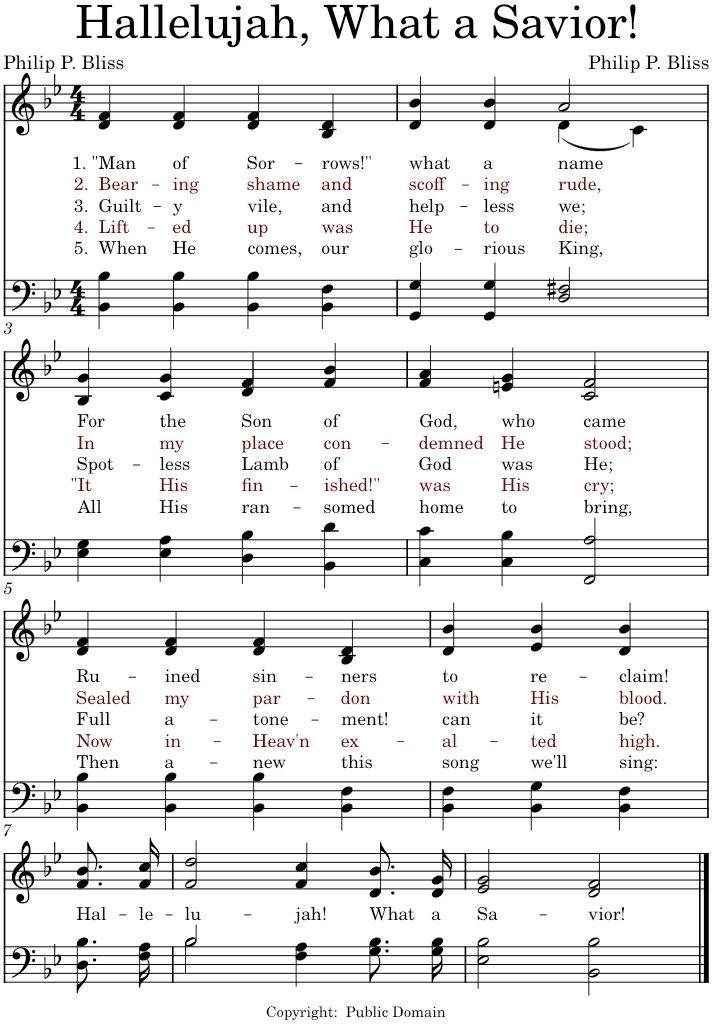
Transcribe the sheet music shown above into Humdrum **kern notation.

**kern	**kern	**text	**text	**text	**text	**text
*part2	*part1	*part1	*part1	*part1	*part1	*part1
*staff2	*staff1	*staff1	*staff1	*staff1	*staff1	*staff1
*I"Piano	*I"Piano	*	*	*	*	*
*I'Pno	*I'Pno	*	*	*	*	*
*clefF4	*clefG2	*	*	*	*	*
*k[b-e-]	*k[b-e-]	*	*	*	*	*
*M4/4	*M4/4	*	*	*	*	*
=1	=1	=1	=1	=1	=1	=1
!	!	!LO:LY:b	!LO:LY:b:color=#780000	!LO:LY:b	!LO:LY:b:color=#780000	!LO:LY:b
4BB-\ 4B-\	4d/ 4f/	1. "Man	2. Bear-	3. Guilt-	4. Lift-	5. When
!	!	!LO:LY:b	!LO:LY:b:color=#780000	!LO:LY:b	!LO:LY:b:color=#780000	!LO:LY:b
4BB-\ 4B-\	4d/ 4f/	of	-ing	-y	-ed	He
!	!	!LO:LY:b	!LO:LY:b:color=#780000	!LO:LY:b	!LO:LY:b:color=#780000	!LO:LY:b
4BB-\ 4B-\	4d/ 4f/	Sor-	shame	vile,	up	comes,
!	!	!LO:LY:b	!LO:LY:b:color=#780000	!LO:LY:b	!LO:LY:b:color=#780000	!LO:LY:b
4BB-\ 4F\	4B-/ 4d/	-rows!"	and	and	was	our
=2	=2	=2	=2	=2	=2	=2
*^	*	*	*	*	*	*
!	!	!	!LO:LY:b	!LO:LY:b:color=#780000	!LO:LY:b	!LO:LY:b:color=#780000	!LO:LY:b
*	*	*^	*	*	*	*	*
4G/	4GG/	4d/ 4b-/	2ryy	what	scoff-	help-	He	glo-
!	!	!	!	!LO:LY:b	!LO:LY:b:color=#780000	!LO:LY:b	!LO:LY:b:color=#780000	!LO:LY:b
4G/	4GG/	4d/ 4b-/	.	a	-ing	-less	to	-rious
!	!	!	!	!LO:LY:b	!LO:LY:b:color=#780000	!LO:LY:b	!LO:LY:b:color=#780000	!LO:LY:b
2D/ 2F#X/	2ryy	2a/	(4d\	name	rude,	we;	die;	King,
.	.	.	4c\)	.	.	.	.	.
*v	*v	*	*	*	*	*	*	*
!!LO:LB:g=z	!!
=3	=3	=3	=3	=3	=3	=3	=3
!	!	!	!LO:LY:b	!LO:LY:b:color=#780000	!LO:LY:b	!LO:LY:b:color=#780000	!LO:LY:b
4E-\ 4G\	4B-/ 4g/	2ryy	For	In	Spot-	"It	All
!	!	!	!LO:LY:b	!LO:LY:b:color=#780000	!LO:LY:b	!LO:LY:b:color=#780000	!LO:LY:b
4E-\ 4A\	4c/ 4g/	.	the	my	-less	His	His
!	!	!	!	!	!	!LO:LY:b:color=#780000	!LO:LY:b
!	!	!	!LO:LY:b	!LO:LY:b:color=#780000	!LO:LY:b	!	!
4D\ 4B-\	4f/	4d/	Son	place	Lamb	fin-	ran-
!	!	!	!LO:LY:b	!LO:LY:b:color=#780000	!LO:LY:b	!LO:LY:b:color=#780000	!LO:LY:b
4BB-\ 4d\	4f/ 4b-/	4ryy	of	con-	of	-ished!"	-somed
=4	=4	=4	=4	=4	=4	=4	=4
!	!	!	!LO:LY:b	!LO:LY:b:color=#780000	!LO:LY:b	!LO:LY:b:color=#780000	!LO:LY:b
4C\ 4c\	4f/ 4a/	2ryy	God,	-demned	God	was	home
!	!	!	!LO:LY:b	!LO:LY:b:color=#780000	!LO:LY:b	!LO:LY:b:color=#780000	!LO:LY:b
4C\ 4B-\	4en/ 4g/	.	who	He	was	His	to
!	!	!	!LO:LY:b	!LO:LY:b:color=#780000	!LO:LY:b	!LO:LY:b:color=#780000	!LO:LY:b
2FF/ 2A/	2f/	2c/	came	stood;	He;	cry;	bring,
!!LO:LB:g=z
=5	=5	=5	=5	=5	=5	=5	=5
!	!	!	!LO:LY:b	!LO:LY:b:color=#780000	!LO:LY:b	!LO:LY:b:color=#780000	!LO:LY:b
*	*v	*v	*	*	*	*	*
4BB-\ 4B-\	4d/ 4f/	Ru-	Sealed	Full	Now	Then
!	!	!LO:LY:b	!LO:LY:b:color=#780000	!LO:LY:b	!LO:LY:b:color=#780000	!LO:LY:b
4BB-\ 4B-\	4d/ 4f/	-ined	my	a-	in-	a-
!	!	!LO:LY:b	!LO:LY:b:color=#780000	!LO:LY:b	!LO:LY:b:color=#780000	!LO:LY:b
4BB-\ 4B-\	4d/ 4f/	sin-	par-	-tone-	-Heav'n	-new
!	!	!LO:LY:b	!LO:LY:b:color=#780000	!LO:LY:b	!LO:LY:b:color=#780000	!LO:LY:b
4BB-\ 4F\	4B-/ 4d/	-ners	-don	-ment!	ex-	this
=6	=6	=6	=6	=6	=6	=6
!	!	!LO:LY:b	!LO:LY:b:color=#780000	!LO:LY:b	!LO:LY:b:color=#780000	!LO:LY:b
4BB-\ 4F\	4d/ 4b-/	to	with	can	-al-	song
!	!	!LO:LY:b	!LO:LY:b:color=#780000	!LO:LY:b	!LO:LY:b:color=#780000	!LO:LY:b
4BB-\ 4G\	4e-/ 4b-/	re-	His	it	-ted	we'll
!	!	!LO:LY:b	!LO:LY:b:color=#780000	!LO:LY:b	!LO:LY:b:color=#780000	!LO:LY:b
4BB-\ 4F\	4d/ 4b-/	-claim!	blood.	be?	high.	sing:
!!LO:LB:g=z
=7	=7	=7	=7	=7	=7	=7
!	!	!LO:LY:b	!	!	!	!
8.D\ 8.B-\L	8.f/ 8.b-/L	Hal-	.	.	.	.
!	!	!LO:LY:b	!	!	!	!
16F\ 16A\Jk	16f/ 16cc/Jk	-le-	.	.	.	.
=8	=8	=8	=8	=8	=8	=8
*^	*	*	*	*	*	*
!	!	!	!LO:LY:b	!	!	!	!
2B-/	2B-\	2f/ 2dd/	-lu-	.	.	.	.
!	!	!	!LO:LY:b	!	!	!	!
4F\ 4A\	2ryy	4f/ 4cc/	-jah!	.	.	.	.
!	!	!	!LO:LY:b	!	!	!	!
8.G\ 8.B-\L	.	8.d/ 8.b-/L	What	.	.	.	.
!	!	!	!LO:LY:b	!	!	!	!
16G\ 16B-\Jk	.	16d/ 16g/Jk	a	.	.	.	.
*v	*v	*	*	*	*	*	*
=9	=9	=9	=9	=9	=9	=9
!	!	!LO:LY:b	!	!	!	!
2E-\ 2B-\	2e-/ 2g/	Sa-	.	.	.	.
!	!	!LO:LY:b	!	!	!	!
2BB-\ 2B-\	2d/ 2f/	-vior!	.	.	.	.
==	==	==	==	==	==	==
*-	*-	*-	*-	*-	*-	*-
